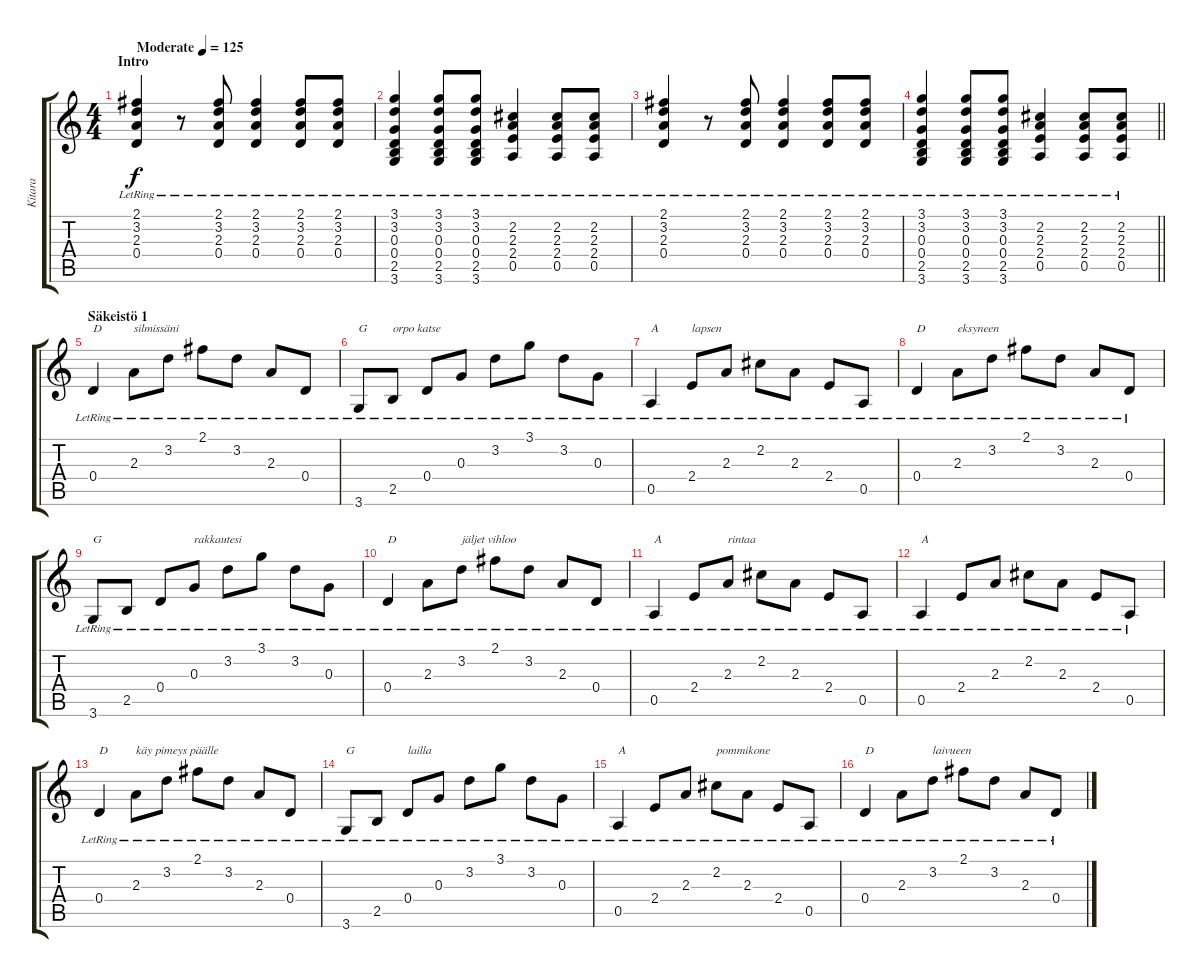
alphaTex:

\track ("Kitara" "Kitara") {instrument acousticguitarsteel}
\staff {score tabs}
\tuning (E4 B3 G3 D3 A2 E2) {hide}
\ts (4 4)
\section ("" "Intro")
\tempo (125 "Moderate")
\clef g2
\ks c
(2.1{lr} 3.2{lr} 2.3{lr} 0.4{lr}).4{dy f instrument acousticguitarsteel} r.8 (2.1{lr} 3.2{lr} 2.3{lr} 0.4{lr}).8 (2.1{lr} 3.2{lr} 2.3{lr} 0.4{lr}).4 (2.1{lr} 3.2{lr} 2.3{lr} 0.4{lr}).8 (2.1{lr} 3.2{lr} 2.3{lr} 0.4{lr}).8 |
(3.1{lr} 3.2{lr} 0.3{lr} 0.4{lr} 2.5{lr} 3.6{lr}).4 (3.1{lr} 3.2{lr} 0.3{lr} 0.4{lr} 2.5{lr} 3.6{lr}).8 (3.1{lr} 3.2{lr} 0.3{lr} 0.4{lr} 2.5{lr} 3.6{lr}).8 (2.2{lr} 2.3{lr} 2.4{lr} 0.5{lr}).4 (2.2{lr} 2.3{lr} 2.4{lr} 0.5{lr}).8 (2.2{lr} 2.3{lr} 2.4{lr} 0.5{lr}).8 |
(2.1{lr} 3.2{lr} 2.3{lr} 0.4{lr}).4 r.8 (2.1{lr} 3.2{lr} 2.3{lr} 0.4{lr}).8 (2.1{lr} 3.2{lr} 2.3{lr} 0.4{lr}).4 (2.1{lr} 3.2{lr} 2.3{lr} 0.4{lr}).8 (2.1{lr} 3.2{lr} 2.3{lr} 0.4{lr}).8 |
\barLineRight lightlight
(3.1{lr} 3.2{lr} 0.3{lr} 0.4{lr} 2.5{lr} 3.6{lr}).4 (3.1{lr} 3.2{lr} 0.3{lr} 0.4{lr} 2.5{lr} 3.6{lr}).8 (3.1{lr} 3.2{lr} 0.3{lr} 0.4{lr} 2.5{lr} 3.6{lr}).8 (2.2{lr} 2.3{lr} 2.4{lr} 0.5{lr}).4 (2.2{lr} 2.3{lr} 2.4{lr} 0.5{lr}).8 (2.2{lr} 2.3{lr} 2.4{lr} 0.5{lr}).8 |
\section ("" "Säkeistö 1")
0.4{lr}.4{txt "D"} 2.3{lr}.8{txt "silmissäni"} 3.2{lr}.8 2.1{lr}.8 3.2{lr}.8 2.3{lr}.8 0.4{lr}.8 |
3.6{lr}.8{txt "G"} 2.5{lr}.8{txt "orpo katse"} 0.4{lr}.8 0.3{lr}.8 3.2{lr}.8 3.1{lr}.8 3.2{lr}.8 0.3{lr}.8 |
0.5{lr}.4{txt "A"} 2.4{lr}.8{txt "lapsen"} 2.3{lr}.8 2.2{lr}.8 2.3{lr}.8 2.4{lr}.8 0.5{lr}.8 |
0.4{lr}.4{txt "D"} 2.3{lr}.8{txt "eksyneen"} 3.2{lr}.8 2.1{lr}.8 3.2{lr}.8 2.3{lr}.8 0.4{lr}.8 |
3.6{lr}.8{txt "G"} 2.5{lr}.8 0.4{lr}.8 0.3{lr}.8{txt "rakkautesi"} 3.2{lr}.8 3.1{lr}.8 3.2{lr}.8 0.3{lr}.8 |
0.4{lr}.4{txt "D"} 2.3{lr}.8 3.2{lr}.8{txt "jäljet vihloo"} 2.1{lr}.8 3.2{lr}.8 2.3{lr}.8 0.4{lr}.8 |
0.5{lr}.4{txt "A"} 2.4{lr}.8 2.3{lr}.8{txt "rintaa"} 2.2{lr}.8 2.3{lr}.8 2.4{lr}.8 0.5{lr}.8 |
0.5{lr}.4{txt "A"} 2.4{lr}.8 2.3{lr}.8 2.2{lr}.8 2.3{lr}.8 2.4{lr}.8 0.5{lr}.8 |
0.4{lr}.4{txt "D"} 2.3{lr}.8{txt "käy pimeys päälle"} 3.2{lr}.8 2.1{lr}.8 3.2{lr}.8 2.3{lr}.8 0.4{lr}.8 |
3.6{lr}.8{txt "G"} 2.5{lr}.8 0.4{lr}.8{txt "lailla"} 0.3{lr}.8 3.2{lr}.8 3.1{lr}.8 3.2{lr}.8 0.3{lr}.8 |
0.5{lr}.4{txt "A"} 2.4{lr}.8 2.3{lr}.8 2.2{lr}.8{txt "pommikone"} 2.3{lr}.8 2.4{lr}.8 0.5{lr}.8 |
0.4{lr}.4{txt "D"} 2.3{lr}.8 3.2{lr}.8{txt "laivueen"} 2.1{lr}.8 3.2{lr}.8 2.3{lr}.8 0.4{lr}.8
